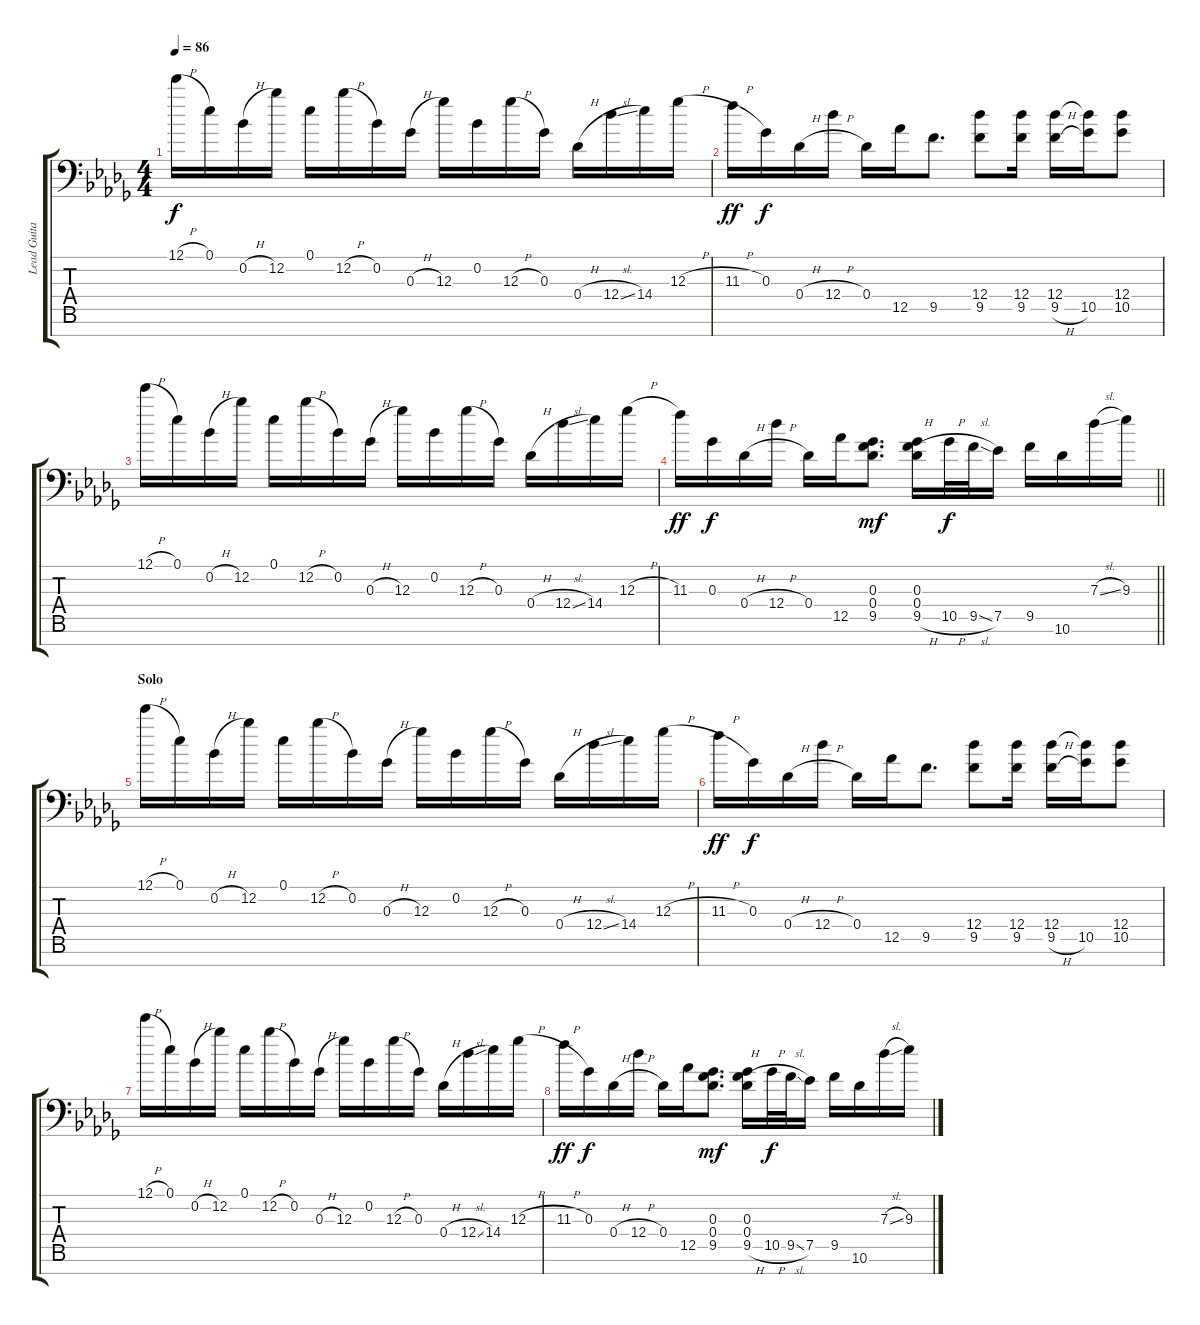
\track ("Lead Guitar 1" "Lead Guita") {instrument electricguitarclean}
\staff {score tabs}
\tuning (Eb4 Bb3 Gb3 Db3 Ab2 Eb2 Ab1) {hide}
\ts (4 4)
\tempo 86
\clef f4
\ks bbminor
12.1{h}.16{dy f} 0.1.16 0.2{h}.16 12.2.16 0.1.16 12.2{h}.16 0.2.16 0.3{h}.16 12.3.16 0.2.16 12.3{h}.16 0.3.16 0.4{h}.16 12.4{sl}.16 14.4.16 12.3{h}.16 |
11.3{h}.16{dy ff} 0.3.16{dy f} 0.4{h}.16 12.4{h}.16 0.4.16 12.5.16 9.5.8{d} (12.4 9.5).8 (12.4 9.5).16 (12.4 9.5{h}).16 (12.4{t} 10.5).16 (12.4 10.5).8 |
12.1{h}.16 0.1.16 0.2{h}.16 12.2.16 0.1.16 12.2{h}.16 0.2.16 0.3{h}.16 12.3.16 0.2.16 12.3{h}.16 0.3.16 0.4{h}.16 12.4{sl}.16 14.4.16 12.3{h}.16 |
\barLineRight lightlight
11.3.16{dy ff} 0.3.16{dy f} 0.4{h}.16 12.4{h}.16 0.4.16 12.5.16 (0.3 0.4 9.5).8{d dy mf} (0.3 0.4 9.5{h}).16 10.5{h}.32{dy f} 9.5{sl}.32 7.5.16 9.5.16 10.6.16 7.3{sl}.16 9.3.16 |
\section ("" "Solo")
12.1{h}.16 0.1.16 0.2{h}.16 12.2.16 0.1.16 12.2{h}.16 0.2.16 0.3{h}.16 12.3.16 0.2.16 12.3{h}.16 0.3.16 0.4{h}.16 12.4{sl}.16 14.4.16 12.3{h}.16 |
11.3{h}.16{dy ff} 0.3.16{dy f} 0.4{h}.16 12.4{h}.16 0.4.16 12.5.16 9.5.8{d} (12.4 9.5).8 (12.4 9.5).16 (12.4 9.5{h}).16 (12.4{t} 10.5).16 (12.4 10.5).8 |
12.1{h}.16 0.1.16 0.2{h}.16 12.2.16 0.1.16 12.2{h}.16 0.2.16 0.3{h}.16 12.3.16 0.2.16 12.3{h}.16 0.3.16 0.4{h}.16 12.4{sl}.16 14.4.16 12.3{h}.16 |
11.3{h}.16{dy ff} 0.3.16{dy f} 0.4{h}.16 12.4{h}.16 0.4.16 12.5.16 (0.3 0.4 9.5).8{d dy mf} (0.3 0.4 9.5{h}).16 10.5{h}.32{dy f} 9.5{sl}.32 7.5.16 9.5.16 10.6.16 7.3{sl}.16 9.3.16
